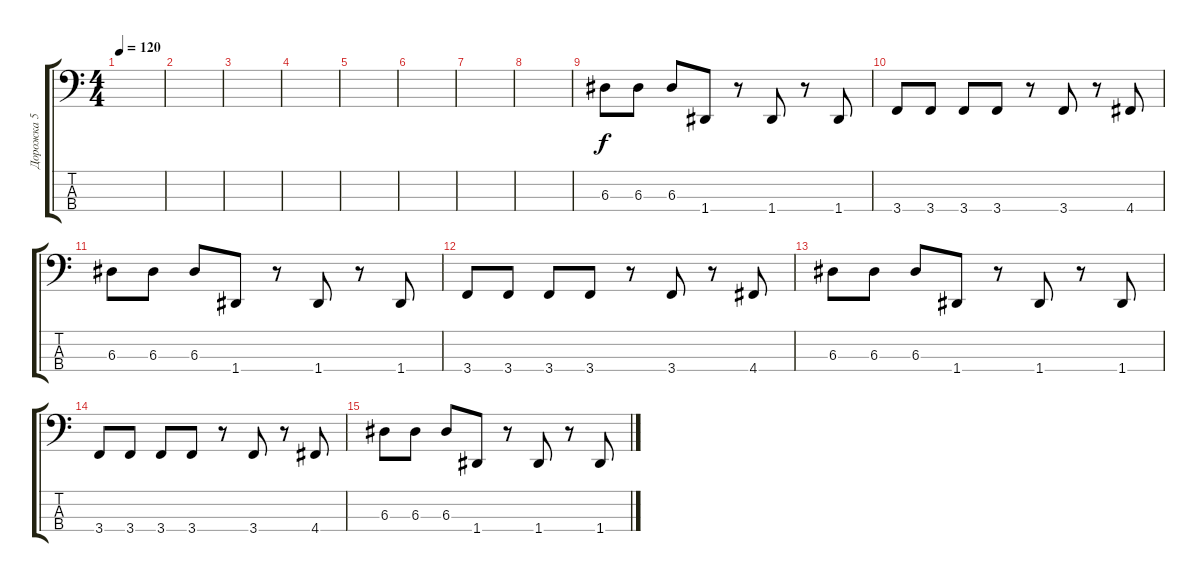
\track ("Дорожка 5" "Дорожка 5") {instrument electricbasspick}
\staff {score tabs}
\tuning (G2 D2 A1 D1) {hide}
\ts (4 4)
\tempo 120
\clef f4
\ks c
|
|
|
|
|
|
|
|
6.3.8 6.3.8 6.3.8 1.4.8 r.8 1.4.8 r.8 1.4.8 |
3.4.8 3.4.8 3.4.8 3.4.8 r.8 3.4.8 r.8 4.4.8 |
6.3.8 6.3.8 6.3.8 1.4.8 r.8 1.4.8 r.8 1.4.8 |
3.4.8 3.4.8 3.4.8 3.4.8 r.8 3.4.8 r.8 4.4.8 |
6.3.8 6.3.8 6.3.8 1.4.8 r.8 1.4.8 r.8 1.4.8 |
3.4.8 3.4.8 3.4.8 3.4.8 r.8 3.4.8 r.8 4.4.8 |
6.3.8 6.3.8 6.3.8 1.4.8 r.8 1.4.8 r.8 1.4.8
